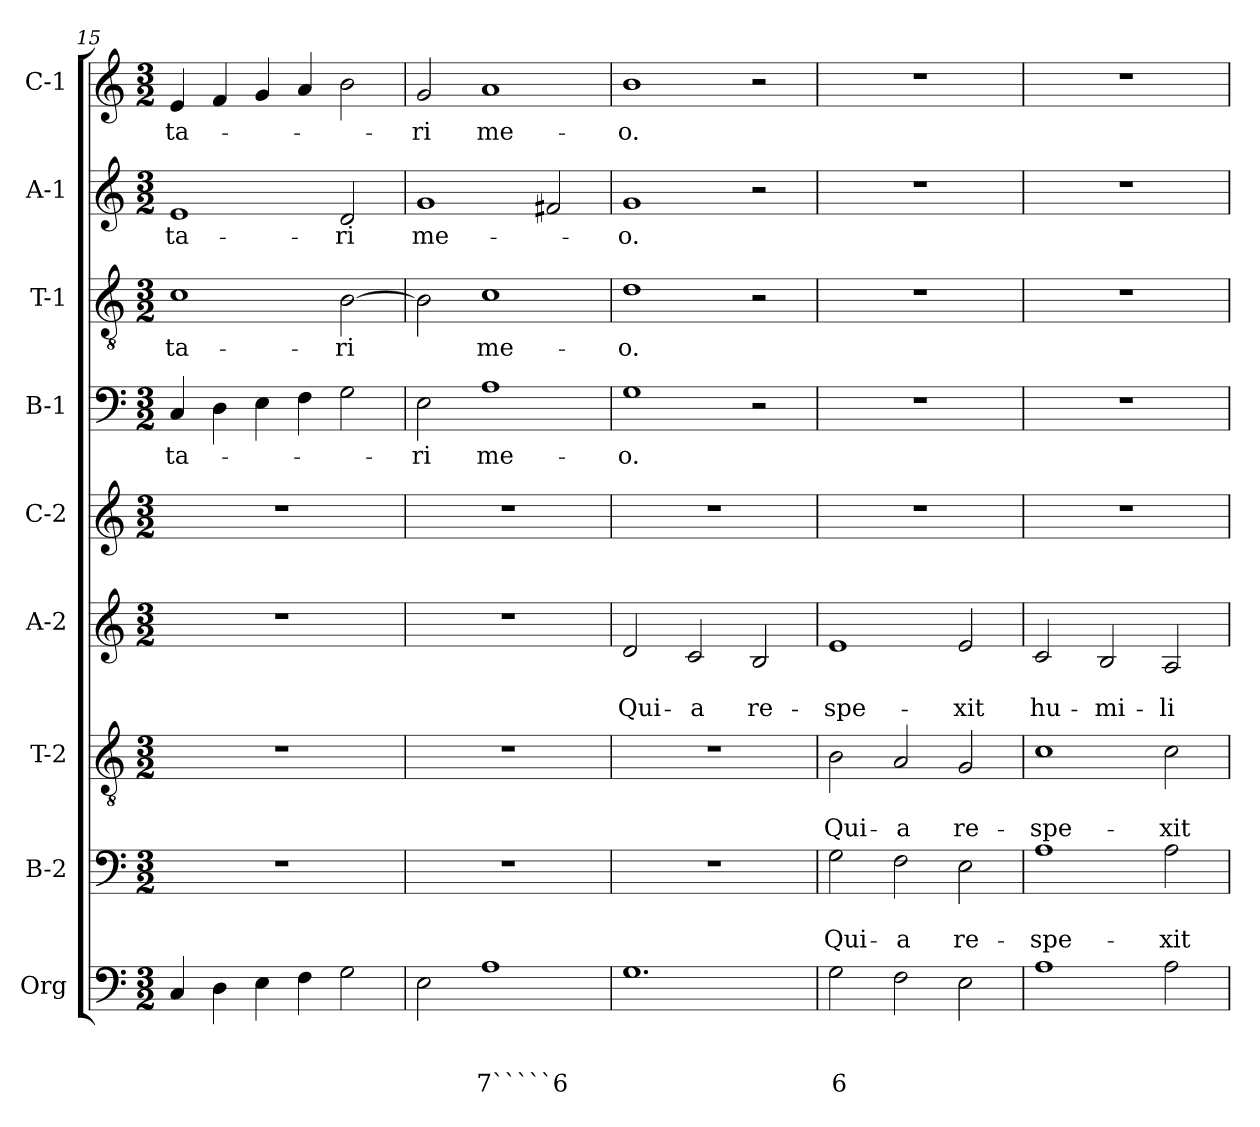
**kern	**text	**text	**text	**kern	**text	**text	**kern	**text	**text	**kern	**text	**text	**kern	**kern	**text	**kern	**text	**kern	**text	**kern	**text
*part9	*part9	*part9	*part9	*part8	*part8	*part8	*part7	*part7	*part7	*part6	*part6	*part6	*part5	*part4	*part4	*part3	*part3	*part2	*part2	*part1	*part1
*staff9	*staff9	*staff9	*staff9	*staff8	*staff8	*staff8	*staff7	*staff7	*staff7	*staff6	*staff6	*staff6	*staff5	*staff4	*staff4	*staff3	*staff3	*staff2	*staff2	*staff1	*staff1
*I"Org	*	*	*	*I"B-2	*	*	*I"T-2	*	*	*I"A-2	*	*	*I"C-2	*I"B-1	*	*I"T-1	*	*I"A-1	*	*I"C-1	*
*clefF4	*	*	*	*clefF4	*	*	*clefGv2	*	*	*clefG2	*	*	*clefG2	*clefF4	*	*clefGv2	*	*clefG2	*	*clefG2	*
*k[]	*	*	*	*k[]	*	*	*k[]	*	*	*k[]	*	*	*k[]	*k[]	*	*k[]	*	*k[]	*	*k[]	*
*C:	*	*	*	*C:	*	*	*C:	*	*	*C:	*	*	*C:	*C:	*	*C:	*	*C:	*	*C:	*
*M3/2	*	*	*	*M3/2	*	*	*M3/2	*	*	*M3/2	*	*	*M3/2	*M3/2	*	*M3/2	*	*M3/2	*	*M3/2	*
=15	=15	=15	=15	=15	=15	=15	=15	=15	=15	=15	=15	=15	=15	=15	=15	=15	=15	=15	=15	=15	=15
!	!	!	!	!	!	!	!	!	!	!	!	!	!	!	!LO:LY:b	!	!LO:LY:b	!	!LO:LY:b	!	!LO:LY:b
4C/	.	.	.	1.r	.	.	1.r	.	.	1.r	.	.	1.r	4C/	-ta-	1c	-ta-	1e	-ta-	4e/	-ta-
4D\	.	.	.	.	.	.	.	.	.	.	.	.	.	4D\	.	.	.	.	.	4f/	.
4E\	.	.	.	.	.	.	.	.	.	.	.	.	.	4E\	.	.	.	.	.	4g/	.
4F\	.	.	.	.	.	.	.	.	.	.	.	.	.	4F\	.	.	.	.	.	4a/	.
!	!	!	!	!	!	!	!	!	!	!	!	!	!	!	!	!	!LO:LY:b	!	!LO:LY:b	!	!
2G\	.	.	.	.	.	.	.	.	.	.	.	.	.	2G\	.	[2B\	-ri	2d/	-ri	2b\	.
=16	=16	=16	=16	=16	=16	=16	=16	=16	=16	=16	=16	=16	=16	=16	=16	=16	=16	=16	=16	=16	=16
!	!	!	!	!	!	!	!	!	!	!	!	!	!	!	!LO:LY:b	!	!	!	!LO:LY:b	!	!LO:LY:b
2E\	.	.	.	1.r	.	.	1.r	.	.	1.r	.	.	1.r	2E\	-ri	2B\]	.	1g	me-	2g/	-ri
!	!	!	!LO:LY:b	!	!	!	!	!	!	!	!	!	!	!	!LO:LY:b	!	!LO:LY:b	!	!	!	!LO:LY:b
1A	.	.	7`````6	.	.	.	.	.	.	.	.	.	.	1A	me-	1c	me-	.	.	1a	me-
.	.	.	.	.	.	.	.	.	.	.	.	.	.	.	.	.	.	2f#X/	.	.	.
=17	=17	=17	=17	=17	=17	=17	=17	=17	=17	=17	=17	=17	=17	=17	=17	=17	=17	=17	=17	=17	=17
!	!	!	!	!	!	!	!	!	!	!	!	!LO:LY:b	!	!	!LO:LY:b	!	!LO:LY:b	!	!LO:LY:b	!	!LO:LY:b
1.G	.	.	.	1.r	.	.	1.r	.	.	2d/	.	Qui-	1.r	1G	-o.	1d	-o.	1g	-o.	1b	-o.
!	!	!	!	!	!	!	!	!	!	!	!	!LO:LY:b	!	!	!	!	!	!	!	!	!
.	.	.	.	.	.	.	.	.	.	2c/	.	-a	.	.	.	.	.	.	.	.	.
!	!	!	!	!	!	!	!	!	!	!	!	!LO:LY:b	!	!	!	!	!	!	!	!	!
.	.	.	.	.	.	.	.	.	.	2B/	.	re-	.	2r	.	2r	.	2r	.	2r	.
=18	=18	=18	=18	=18	=18	=18	=18	=18	=18	=18	=18	=18	=18	=18	=18	=18	=18	=18	=18	=18	=18
!	!	!	!LO:LY:b	!	!	!LO:LY:b	!	!	!LO:LY:b	!	!	!LO:LY:b	!	!	!	!	!	!	!	!	!
2G\	.	.	6	2G\	.	Qui-	2B\	.	Qui-	1e	.	-spe-	1.r	1.r	.	1.r	.	1.r	.	1.r	.
!	!	!	!	!	!	!LO:LY:b	!	!	!LO:LY:b	!	!	!	!	!	!	!	!	!	!	!	!
2F\	.	.	.	2F\	.	-a	2A/	.	-a	.	.	.	.	.	.	.	.	.	.	.	.
!	!	!	!	!	!	!LO:LY:b	!	!	!LO:LY:b	!	!	!LO:LY:b	!	!	!	!	!	!	!	!	!
2E\	.	.	.	2E\	.	re-	2G/	.	re-	2e/	.	-xit	.	.	.	.	.	.	.	.	.
=19	=19	=19	=19	=19	=19	=19	=19	=19	=19	=19	=19	=19	=19	=19	=19	=19	=19	=19	=19	=19	=19
!	!	!	!	!	!	!LO:LY:b	!	!	!LO:LY:b	!	!	!LO:LY:b	!	!	!	!	!	!	!	!	!
1A	.	.	.	1A	.	-spe-	1c	.	-spe-	2c/	.	hu-	1.r	1.r	.	1.r	.	1.r	.	1.r	.
!	!	!	!	!	!	!	!	!	!	!	!	!LO:LY:b	!	!	!	!	!	!	!	!	!
.	.	.	.	.	.	.	.	.	.	2B/	.	-mi-	.	.	.	.	.	.	.	.	.
!	!	!	!	!	!	!LO:LY:b	!	!	!LO:LY:b	!	!	!LO:LY:b	!	!	!	!	!	!	!	!	!
2A\	.	.	.	2A\	.	-xit	2c\	.	-xit	2A/	.	-li-	.	.	.	.	.	.	.	.	.
=	=	=	=	=	=	=	=	=	=	=	=	=	=	=	=	=	=	=	=	=	=
*-	*-	*-	*-	*-	*-	*-	*-	*-	*-	*-	*-	*-	*-	*-	*-	*-	*-	*-	*-	*-	*-
